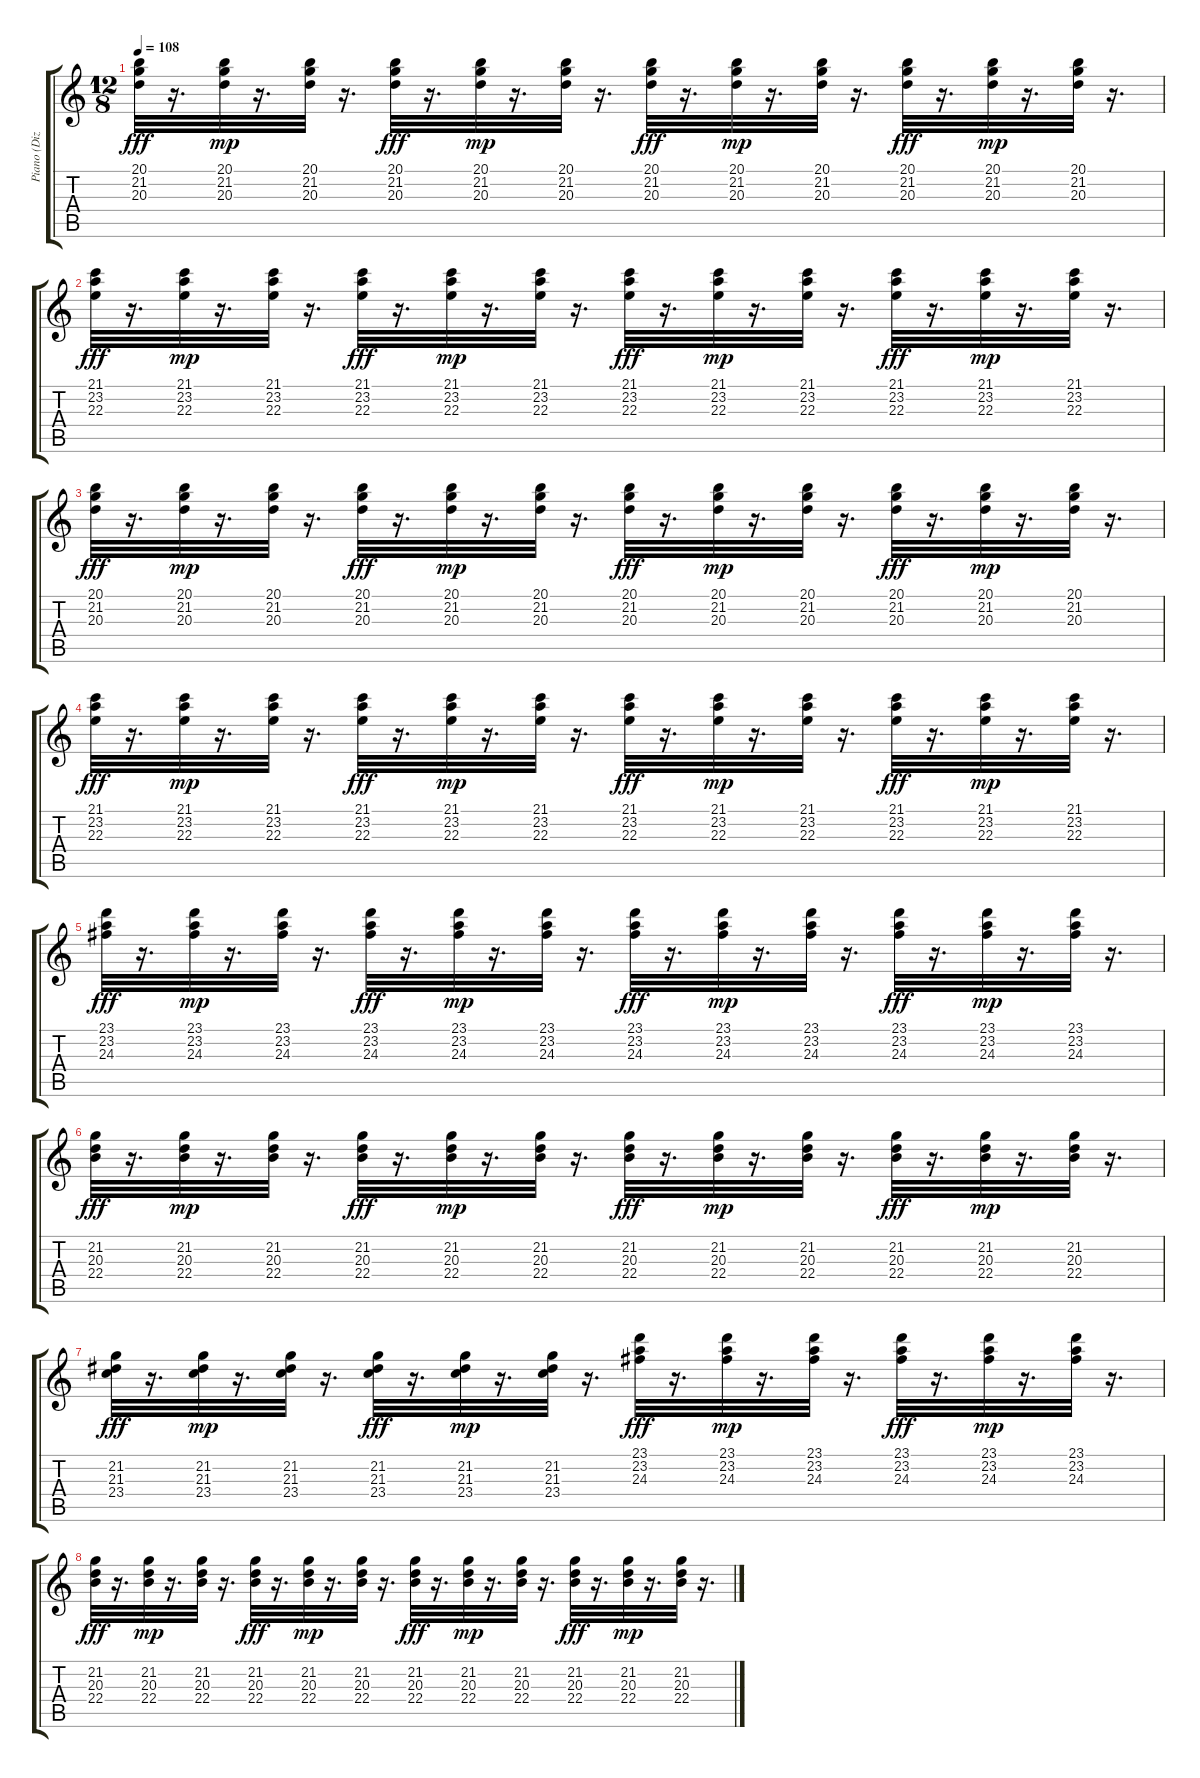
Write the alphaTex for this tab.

\track ("Piano (Dizzy)" "Piano (Diz") {instrument acousticgrandpiano}
\staff {score tabs}
\tuning (Eb4 Bb3 Gb3 Db3 Ab2 Eb2) {hide}
\ts (12 8)
\tempo 108
\clef g2
\ks c
(20.1 21.2 20.3).32{dy fff} r.16{d} (20.1 21.2 20.3).32{dy mp} r.16{d} (20.1 21.2 20.3).32 r.16{d} (20.1 21.2 20.3).32{dy fff} r.16{d} (20.1 21.2 20.3).32{dy mp} r.16{d} (20.1 21.2 20.3).32 r.16{d} (20.1 21.2 20.3).32{dy fff} r.16{d} (20.1 21.2 20.3).32{dy mp} r.16{d} (20.1 21.2 20.3).32 r.16{d} (20.1 21.2 20.3).32{dy fff} r.16{d} (20.1 21.2 20.3).32{dy mp} r.16{d} (20.1 21.2 20.3).32 r.16{d} |
(21.1 23.2 22.3).32{dy fff} r.16{d} (21.1 23.2 22.3).32{dy mp} r.16{d} (21.1 23.2 22.3).32 r.16{d} (21.1 23.2 22.3).32{dy fff} r.16{d} (21.1 23.2 22.3).32{dy mp} r.16{d} (21.1 23.2 22.3).32 r.16{d} (21.1 23.2 22.3).32{dy fff} r.16{d} (21.1 23.2 22.3).32{dy mp} r.16{d} (21.1 23.2 22.3).32 r.16{d} (21.1 23.2 22.3).32{dy fff} r.16{d} (21.1 23.2 22.3).32{dy mp} r.16{d} (21.1 23.2 22.3).32 r.16{d} |
(20.1 21.2 20.3).32{dy fff} r.16{d} (20.1 21.2 20.3).32{dy mp} r.16{d} (20.1 21.2 20.3).32 r.16{d} (20.1 21.2 20.3).32{dy fff} r.16{d} (20.1 21.2 20.3).32{dy mp} r.16{d} (20.1 21.2 20.3).32 r.16{d} (20.1 21.2 20.3).32{dy fff} r.16{d} (20.1 21.2 20.3).32{dy mp} r.16{d} (20.1 21.2 20.3).32 r.16{d} (20.1 21.2 20.3).32{dy fff} r.16{d} (20.1 21.2 20.3).32{dy mp} r.16{d} (20.1 21.2 20.3).32 r.16{d} |
(21.1 23.2 22.3).32{dy fff} r.16{d} (21.1 23.2 22.3).32{dy mp} r.16{d} (21.1 23.2 22.3).32 r.16{d} (21.1 23.2 22.3).32{dy fff} r.16{d} (21.1 23.2 22.3).32{dy mp} r.16{d} (21.1 23.2 22.3).32 r.16{d} (21.1 23.2 22.3).32{dy fff} r.16{d} (21.1 23.2 22.3).32{dy mp} r.16{d} (21.1 23.2 22.3).32 r.16{d} (21.1 23.2 22.3).32{dy fff} r.16{d} (21.1 23.2 22.3).32{dy mp} r.16{d} (21.1 23.2 22.3).32 r.16{d} |
(23.1 23.2 24.3).32{dy fff} r.16{d} (23.1 23.2 24.3).32{dy mp} r.16{d} (23.1 23.2 24.3).32 r.16{d} (23.1 23.2 24.3).32{dy fff} r.16{d} (23.1 23.2 24.3).32{dy mp} r.16{d} (23.1 23.2 24.3).32 r.16{d} (23.1 23.2 24.3).32{dy fff} r.16{d} (23.1 23.2 24.3).32{dy mp} r.16{d} (23.1 23.2 24.3).32 r.16{d} (23.1 23.2 24.3).32{dy fff} r.16{d} (23.1 23.2 24.3).32{dy mp} r.16{d} (23.1 23.2 24.3).32 r.16{d} |
(21.2 20.3 22.4).32{dy fff volume 10} r.16{d} (21.2 20.3 22.4).32{dy mp} r.16{d} (21.2 20.3 22.4).32 r.16{d} (21.2 20.3 22.4).32{dy fff} r.16{d} (21.2 20.3 22.4).32{dy mp} r.16{d} (21.2 20.3 22.4).32 r.16{d} (21.2 20.3 22.4).32{dy fff} r.16{d} (21.2 20.3 22.4).32{dy mp} r.16{d} (21.2 20.3 22.4).32 r.16{d} (21.2 20.3 22.4).32{dy fff} r.16{d} (21.2 20.3 22.4).32{dy mp} r.16{d} (21.2 20.3 22.4).32 r.16{d} |
(21.2 21.3 23.4).32{dy fff} r.16{d} (21.2 21.3 23.4).32{dy mp} r.16{d} (21.2 21.3 23.4).32 r.16{d} (21.2 21.3 23.4).32{dy fff} r.16{d} (21.2 21.3 23.4).32{dy mp} r.16{d} (21.2 21.3 23.4).32 r.16{d} (23.1 23.2 24.3).32{dy fff} r.16{d} (23.1 23.2 24.3).32{dy mp} r.16{d} (23.1 23.2 24.3).32 r.16{d} (23.1 23.2 24.3).32{dy fff} r.16{d} (23.1 23.2 24.3).32{dy mp} r.16{d} (23.1 23.2 24.3).32 r.16{d} |
(21.2 20.3 22.4).32{dy fff} r.16{d} (21.2 20.3 22.4).32{dy mp} r.16{d} (21.2 20.3 22.4).32 r.16{d} (21.2 20.3 22.4).32{dy fff} r.16{d} (21.2 20.3 22.4).32{dy mp} r.16{d} (21.2 20.3 22.4).32 r.16{d} (21.2 20.3 22.4).32{dy fff} r.16{d} (21.2 20.3 22.4).32{dy mp} r.16{d} (21.2 20.3 22.4).32 r.16{d} (21.2 20.3 22.4).32{dy fff} r.16{d} (21.2 20.3 22.4).32{dy mp} r.16{d} (21.2 20.3 22.4).32 r.16{d}
